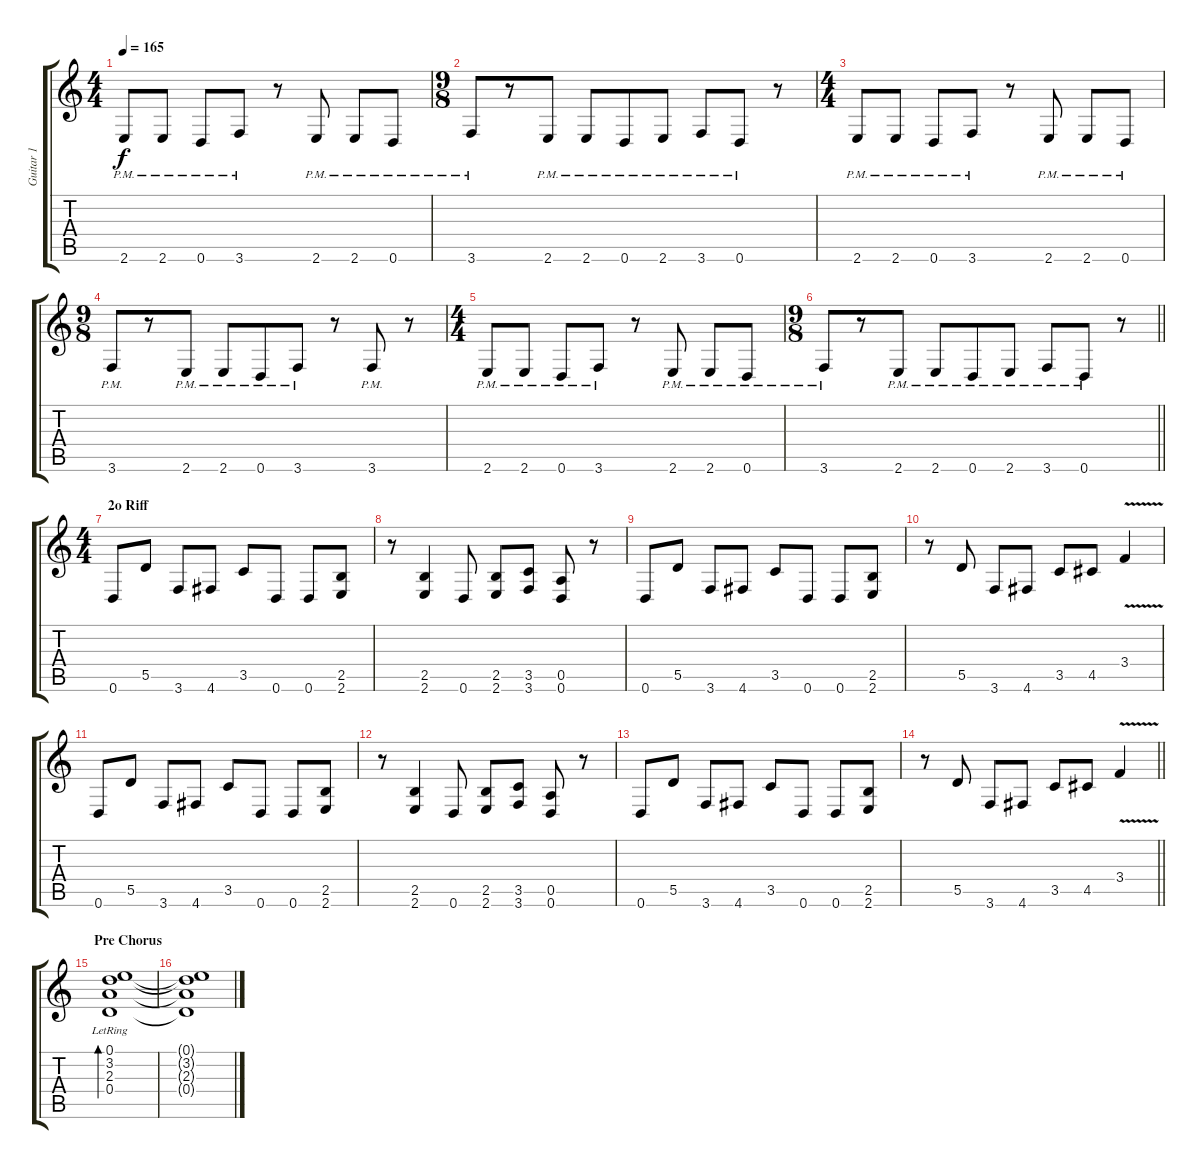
\track ("Guitar 1" "Guitar 1") {instrument distortionguitar}
\staff {score tabs}
\tuning (E4 B3 G3 D3 A2 D2) {hide}
\ts (4 4)
\tempo 165
\clef g2
\ks c
2.6{pm}.8{dy f} 2.6{pm}.8 0.6{pm}.8 3.6{pm}.8 r.8 2.6{pm}.8 2.6{pm}.8 0.6{pm}.8 |
\ts (9 8)
3.6{pm}.8 r.8 2.6{pm}.8 2.6{pm}.8 0.6{pm}.8 2.6{pm}.8 3.6{pm}.8 0.6{pm}.8 r.8 |
\ts (4 4)
2.6{pm}.8 2.6{pm}.8 0.6{pm}.8 3.6{pm}.8 r.8 2.6{pm}.8 2.6{pm}.8 0.6{pm}.8 |
\ts (9 8)
3.6{pm}.8 r.8 2.6{pm}.8 2.6{pm}.8 0.6{pm}.8 3.6{pm}.8 r.8 3.6{pm}.8 r.8 |
\ts (4 4)
2.6{pm}.8 2.6{pm}.8 0.6{pm}.8 3.6{pm}.8 r.8 2.6{pm}.8 2.6{pm}.8 0.6{pm}.8 |
\ts (9 8)
\barLineRight lightlight
3.6{pm}.8 r.8 2.6{pm}.8 2.6{pm}.8 0.6{pm}.8 2.6{pm}.8 3.6{pm}.8 0.6{pm}.8 r.8 |
\ts (4 4)
\section ("" "2o Riff")
0.6.8 5.5.8 3.6.8 4.6.8 3.5.8 0.6.8 0.6.8 (2.5 2.6).8 |
r.8 (2.5 2.6).4 0.6.8 (2.5 2.6).8 (3.5 3.6).8 (0.5 0.6).8 r.8 |
0.6.8 5.5.8 3.6.8 4.6.8 3.5.8 0.6.8 0.6.8 (2.5 2.6).8 |
r.8 5.5.8 3.6.8 4.6.8 3.5.8 4.5.8 3.4{v}.4 |
0.6.8 5.5.8 3.6.8 4.6.8 3.5.8 0.6.8 0.6.8 (2.5 2.6).8 |
r.8 (2.5 2.6).4 0.6.8 (2.5 2.6).8 (3.5 3.6).8 (0.5 0.6).8 r.8 |
0.6.8 5.5.8 3.6.8 4.6.8 3.5.8 0.6.8 0.6.8 (2.5 2.6).8 |
\barLineRight lightlight
r.8 5.5.8 3.6.8 4.6.8 3.5.8 4.5.8 3.4{v}.4 |
\section ("" "Pre Chorus")
(0.1{lr} 3.2{lr} 2.3{lr} 0.4{lr}).1{bd 480 instrument acousticguitarnylon} |
(0.1{t} 3.2{t} 2.3{t} 0.4{t}).1
